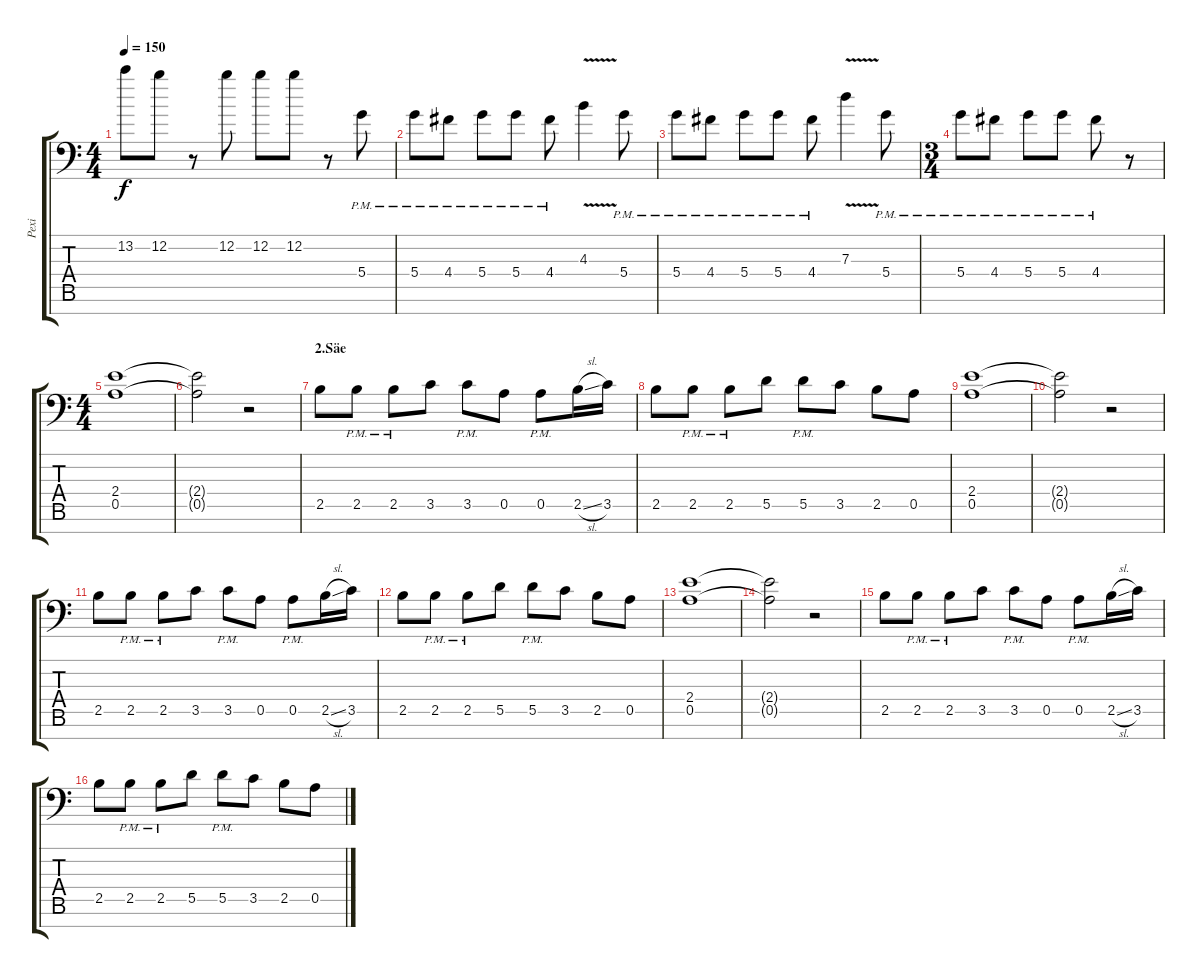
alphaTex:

\track ("Pexi" "Pexi") {instrument distortionguitar}
\staff {score tabs}
\tuning (E4 B3 G3 D3 A2 D2 A1) {hide}
\ts (4 4)
\tempo 150
\clef f4
\ks c
13.2.8{dy f} 12.2.8 r.8 12.2.8 12.2.8 12.2.8 r.8 5.4{pm}.8 |
5.4{pm}.8 4.4{pm}.8 5.4{pm}.8 5.4{pm}.8 4.4{pm}.8 4.3{v}.4{instrument guitarharmonics} 5.4{pm}.8{instrument distortionguitar} |
5.4{pm}.8 4.4{pm}.8 5.4{pm}.8 5.4{pm}.8 4.4{pm}.8 7.3{v}.4{instrument guitarharmonics} 5.4{pm}.8{instrument distortionguitar} |
\ts (3 4)
5.4{pm}.8 4.4{pm}.8 5.4{pm}.8 5.4{pm}.8 4.4{pm}.8 r.8 |
\ts (4 4)
(2.4 0.5).1 |
(2.4{t} 0.5{t}).2 r.2 |
\section ("" "2.Säe")
2.5.8 2.5{pm}.8 2.5{pm}.8 3.5.8 3.5{pm}.8 0.5.8 0.5{pm}.8 2.5{sl}.16 3.5.16 |
2.5.8 2.5{pm}.8 2.5{pm}.8 5.5.8 5.5{pm}.8 3.5.8 2.5.8 0.5.8 |
(2.4 0.5).1{instrument distortionguitar} |
(2.4{t} 0.5{t}).2 r.2 |
2.5.8 2.5{pm}.8 2.5{pm}.8 3.5.8 3.5{pm}.8 0.5.8 0.5{pm}.8 2.5{sl}.16 3.5.16 |
2.5.8 2.5{pm}.8 2.5{pm}.8 5.5.8 5.5{pm}.8 3.5.8 2.5.8 0.5.8 |
(2.4 0.5).1 |
(2.4{t} 0.5{t}).2 r.2 |
2.5.8 2.5{pm}.8 2.5{pm}.8 3.5.8 3.5{pm}.8 0.5.8 0.5{pm}.8 2.5{sl}.16 3.5.16 |
2.5.8 2.5{pm}.8 2.5{pm}.8 5.5.8 5.5{pm}.8 3.5.8 2.5.8 0.5.8
